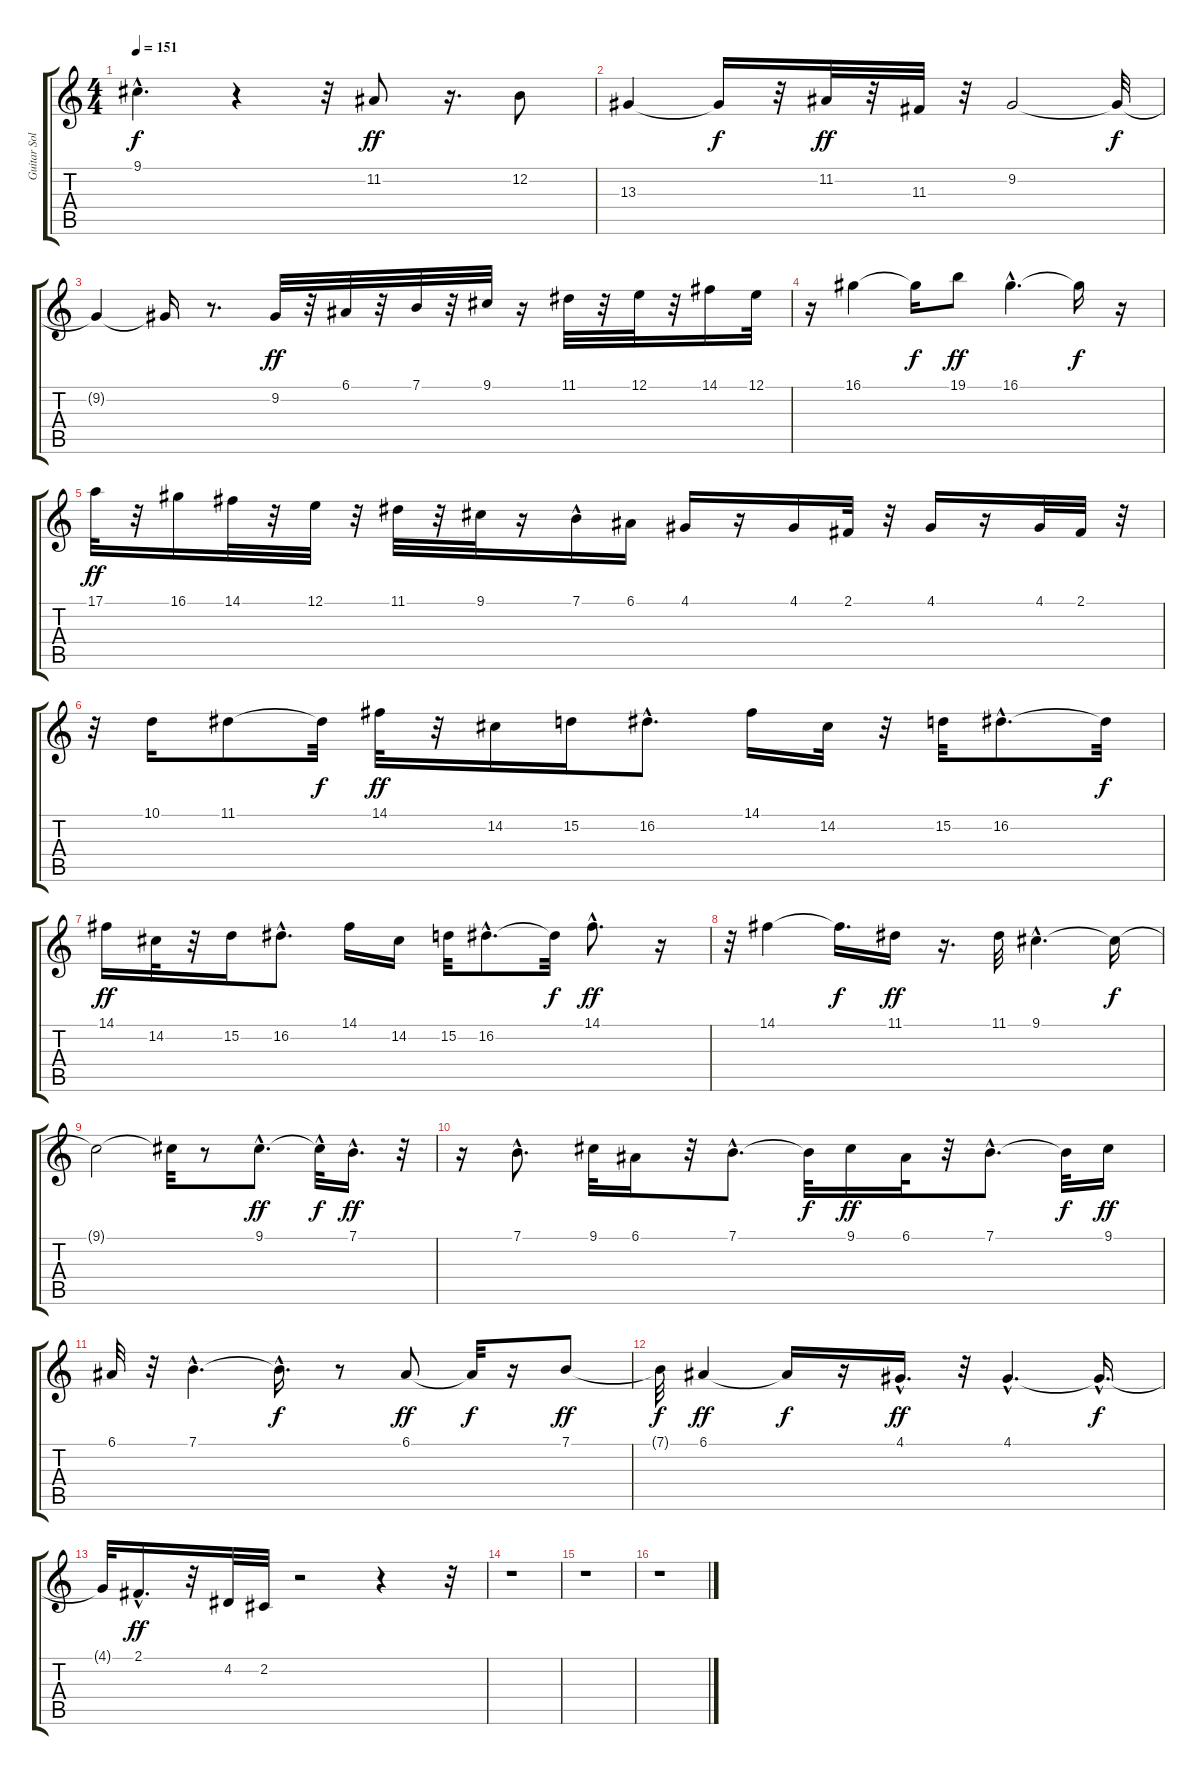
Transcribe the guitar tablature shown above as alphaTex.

\track ("Guitar Solo Pad" "Guitar Sol") {instrument viola}
\staff {score tabs}
\tuning (E4 B3 G3 D3 A2 E2) {hide}
\ts (4 4)
\tempo 151
\clef g2
\ks c
9.1{hac t}.4{d dy f} r.4 r.32 11.2.8{dy ff} r.16{d} 12.2.8 |
13.3.4 13.3{t}.16{dy f} r.32 11.2.32{dy ff} r.32 11.3.32 r.32 9.2.2 9.2{t}.32{dy f} |
9.2{t}.4 9.2{t}.16 r.8{d} 9.2.32{dy ff} r.32 6.1.32 r.32 7.1.32 r.32 9.1.32 r.16 11.1.32 r.32 12.1.32 r.32 14.1.16 12.1.32 |
r.16 16.1.4 16.1{t}.16{dy f} 19.1.8{dy ff} 16.1{hac}.4{d} 16.1{t}.16{dy f} r.16 |
17.1.32{dy ff} r.32 16.1.16 14.1.32 r.32 12.1.32 r.32 11.1.32 r.32 9.1.32 r.16 7.1{hac}.16 6.1.16 4.1.16 r.16 4.1.16 2.1.32 r.32 4.1.16 r.16 4.1.32 2.1.32 r.32 |
r.32 10.1.16 11.1.8 11.1{t}.32{dy f} 14.1.32{dy ff} r.32 14.2.16 15.2.16 16.2{hac}.8{d} 14.1.16 14.2.32 r.32 15.2.32 16.2{hac}.8{d} 16.2{t}.32{dy f} |
14.1.16{dy ff} 14.2.32 r.32 15.2.16 16.2{hac}.8{d} 14.1.16 14.2.16 15.2.32 16.2{hac}.8{d} 16.2{t}.32{dy f} 14.1{hac}.8{d dy ff} r.16 |
r.32 14.1.4 14.1{t}.16{d dy f} 11.1.16{dy ff} r.16{d} 11.1.32 9.1{hac}.4{d} 9.1{t}.16{dy f} |
9.1{t}.2 9.1{t}.32 r.8 9.1{hac}.8{d dy ff} 9.1{hac t}.32{dy f} 7.1{hac}.16{d dy ff} r.32 |
r.16 7.1{hac}.8{d} 9.1.32 6.1.16 r.32 7.1{hac}.8{d} 7.1{t}.32{dy f} 9.1.16{dy ff} 6.1.32 r.32 7.1{hac}.8{d} 7.1{t}.32{dy f} 9.1.16{dy ff} |
6.1.32 r.32 7.1{hac}.4{d} 7.1{hac t}.16{d dy f} r.8 6.1.8{dy ff} 6.1{t}.32{dy f} r.16 7.1.8{dy ff} |
7.1{t}.32{dy f} 6.1.4{dy ff} 6.1{t}.16{dy f} r.16 4.1{hac}.16{d dy ff} r.32 4.1{hac}.4{d} 4.1{hac t}.16{d dy f} |
4.1{t}.32 2.1{hac}.16{d dy ff} r.32 4.2.32 2.2.32 r.2 r.4 r.32 |
r.1 |
r.1 |
r.1
